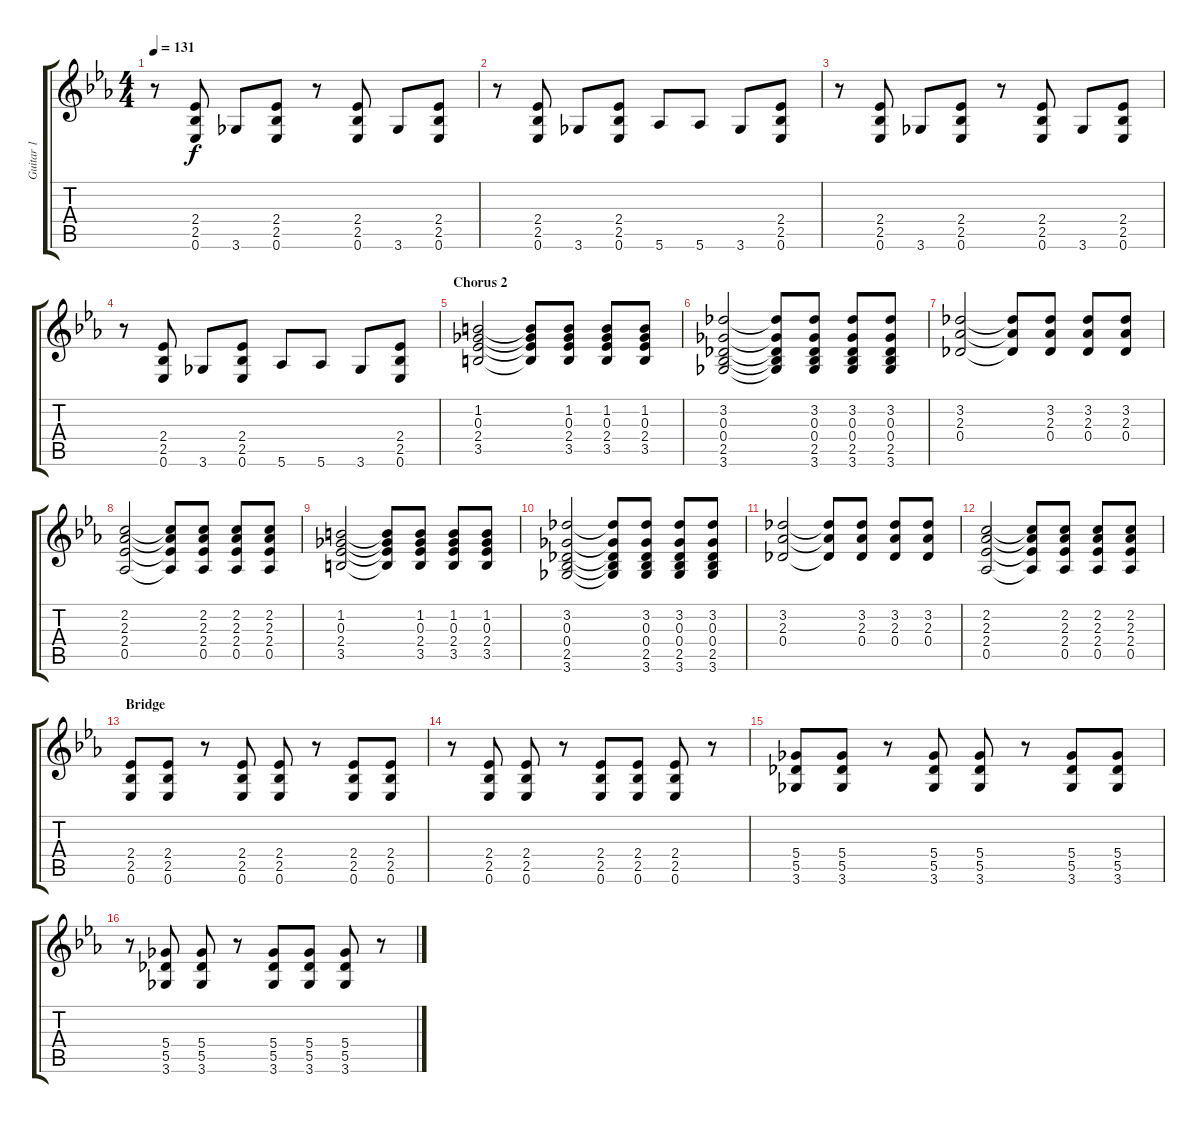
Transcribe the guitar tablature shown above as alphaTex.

\track ("Guitar 1" "Guitar 1") {instrument overdrivenguitar}
\staff {score tabs}
\tuning (Eb4 Bb3 Gb3 Db3 Ab2 Eb2) {hide}
\ts (4 4)
\tempo 131
\clef g2
\ks eb
r.8{dy f} (2.4 2.5 0.6).8 3.6.8 (2.4 2.5 0.6).8 r.8 (2.4 2.5 0.6).8 3.6.8 (2.4 2.5 0.6).8 |
r.8 (2.4 2.5 0.6).8 3.6.8 (2.4 2.5 0.6).8 5.6.8 5.6.8 3.6.8 (2.4 2.5 0.6).8 |
r.8 (2.4 2.5 0.6).8 3.6.8 (2.4 2.5 0.6).8 r.8 (2.4 2.5 0.6).8 3.6.8 (2.4 2.5 0.6).8 |
r.8 (2.4 2.5 0.6).8 3.6.8 (2.4 2.5 0.6).8 5.6.8 5.6.8 3.6.8 (2.4 2.5 0.6).8 |
\section ("" "Chorus 2")
(1.2 0.3 2.4 3.5).2 (1.2{t} 0.3{t} 2.4{t} 3.5{t}).8 (1.2 0.3 2.4 3.5).8 (1.2 0.3 2.4 3.5).8 (1.2 0.3 2.4 3.5).8 |
(3.2 0.3 0.4 2.5 3.6).2 (3.2{t} 0.3{t} 0.4{t} 2.5{t} 3.6{t}).8 (3.2 0.3 0.4 2.5 3.6).8 (3.2 0.3 0.4 2.5 3.6).8 (3.2 0.3 0.4 2.5 3.6).8 |
(3.2 2.3 0.4).2 (3.2{t} 2.3{t} 0.4{t}).8 (3.2 2.3 0.4).8 (3.2 2.3 0.4).8 (3.2 2.3 0.4).8 |
(2.2 2.3 2.4 0.5).2 (2.2{t} 2.3{t} 2.4{t} 0.5{t}).8 (2.2 2.3 2.4 0.5).8 (2.2 2.3 2.4 0.5).8 (2.2 2.3 2.4 0.5).8 |
(1.2 0.3 2.4 3.5).2 (1.2{t} 0.3{t} 2.4{t} 3.5{t}).8 (1.2 0.3 2.4 3.5).8 (1.2 0.3 2.4 3.5).8 (1.2 0.3 2.4 3.5).8 |
(3.2 0.3 0.4 2.5 3.6).2 (3.2{t} 0.3{t} 0.4{t} 2.5{t} 3.6{t}).8 (3.2 0.3 0.4 2.5 3.6).8 (3.2 0.3 0.4 2.5 3.6).8 (3.2 0.3 0.4 2.5 3.6).8 |
(3.2 2.3 0.4).2 (3.2{t} 2.3{t} 0.4{t}).8 (3.2 2.3 0.4).8 (3.2 2.3 0.4).8 (3.2 2.3 0.4).8 |
(2.2 2.3 2.4 0.5).2 (2.2{t} 2.3{t} 2.4{t} 0.5{t}).8 (2.2 2.3 2.4 0.5).8 (2.2 2.3 2.4 0.5).8 (2.2 2.3 2.4 0.5).8 |
\section ("" "Bridge")
(2.4 2.5 0.6).8 (2.4 2.5 0.6).8 r.8 (2.4 2.5 0.6).8 (2.4 2.5 0.6).8 r.8 (2.4 2.5 0.6).8 (2.4 2.5 0.6).8 |
r.8 (2.4 2.5 0.6).8 (2.4 2.5 0.6).8 r.8 (2.4 2.5 0.6).8 (2.4 2.5 0.6).8 (2.4 2.5 0.6).8 r.8 |
(5.4 5.5 3.6).8 (5.4 5.5 3.6).8 r.8 (5.4 5.5 3.6).8 (5.4 5.5 3.6).8 r.8 (5.4 5.5 3.6).8 (5.4 5.5 3.6).8 |
r.8 (5.4 5.5 3.6).8 (5.4 5.5 3.6).8 r.8 (5.4 5.5 3.6).8 (5.4 5.5 3.6).8 (5.4 5.5 3.6).8 r.8
